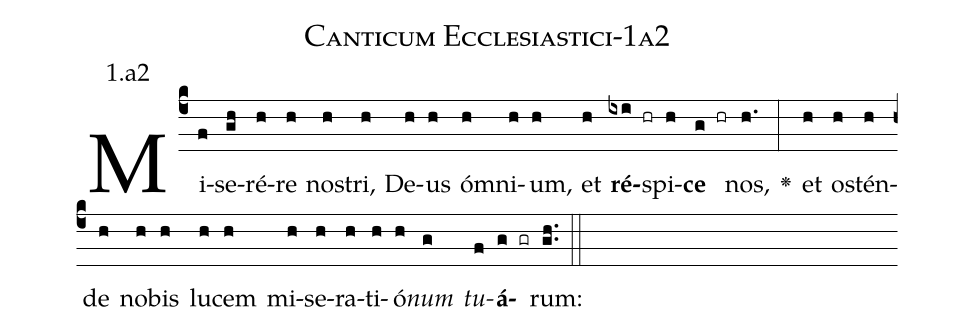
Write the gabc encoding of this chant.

name: Canticum Ecclesiastici-1a2;
annotation: 1.a2;
%%
(c4)Mi(f)se(gh)ré(h)re(h) no(h)stri,(h) De(h)us(h) óm(h)ni(h)um,(h) et(h) <b>ré</b>(ixi hr)spi(h)<b>ce</b>(g hr) nos,(h.) <v>\greheightstar</v>(:) et(h) o(h)stén(h)de(h) no(h)bis(h) lu(h)cem(h) mi(h)se(h)ra(h)ti(h)ó(h)<i>num</i>(g) <i>tu</i>(f)<b>á</b>(g gr)rum:(gh..) (::)


%E(h) u(h) o(g) u(f) a(g) e.(gh..) (::)
